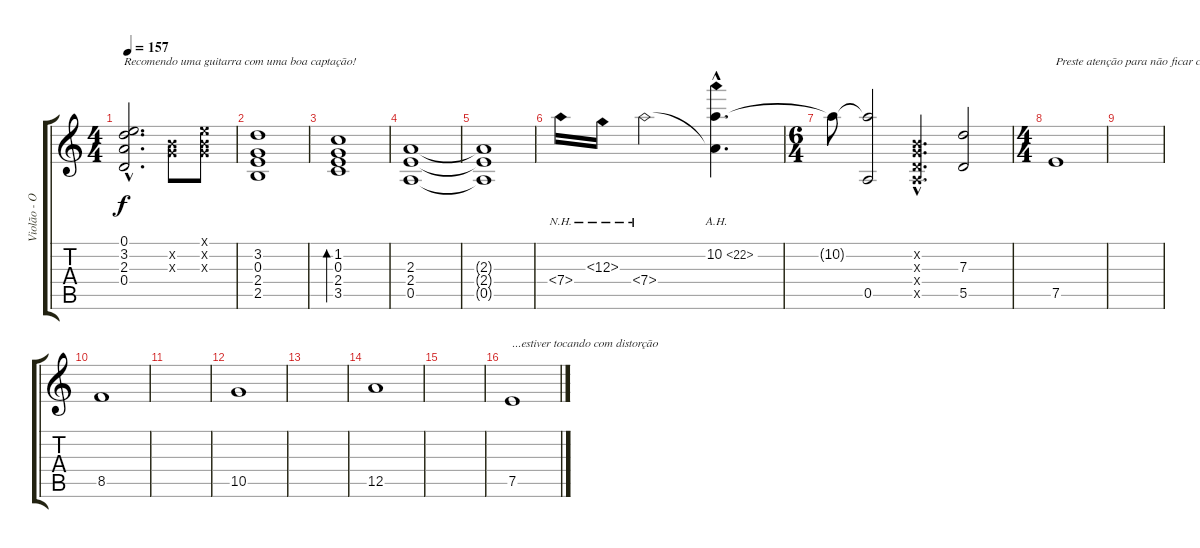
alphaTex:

\track ("Violão - Optional" "Violão - O") {instrument acousticguitarsteel}
\staff {score tabs}
\tuning (E4 B3 G3 D3 A2 E2) {hide}
\ts (4 4)
\tempo 157
\clef g2
\ks c
(0.1{hac} 3.2{hac} 2.3{hac} 0.4{hac}).2{d txt "Recomendo uma guitarra com uma boa captação!" dy f} (0.2{x} 0.3{x}).8 (0.1{x} 0.2{x} 0.3{x}).8 |
(3.2 0.3 2.4 2.5).1 |
(1.2 0.3 2.4 3.5).1{bd 480} |
(2.3 2.4 0.5).1 |
(2.3{t} 2.4{t} 0.5{t}).1 |
7.4{nh}.16 12.3{nh}.16 7.4{nh}.2 (10.2{ah 12 hac} 7.4{hac t}).4{d} |
\ts (6 4)
10.2{t}.8 (10.2{t} 0.5).2 (0.2{hac x} 0.3{hac x} 0.4{hac x} 0.5{hac x}).4{d} (7.3 5.5).2 |
\ts (4 4)
7.5.1{txt "Preste atenção para não ficar chiando se você..."} |
|
8.5.1 |
|
10.5.1 |
|
12.5.1 |
|
7.5.1{txt "...estiver tocando com distorção"}
